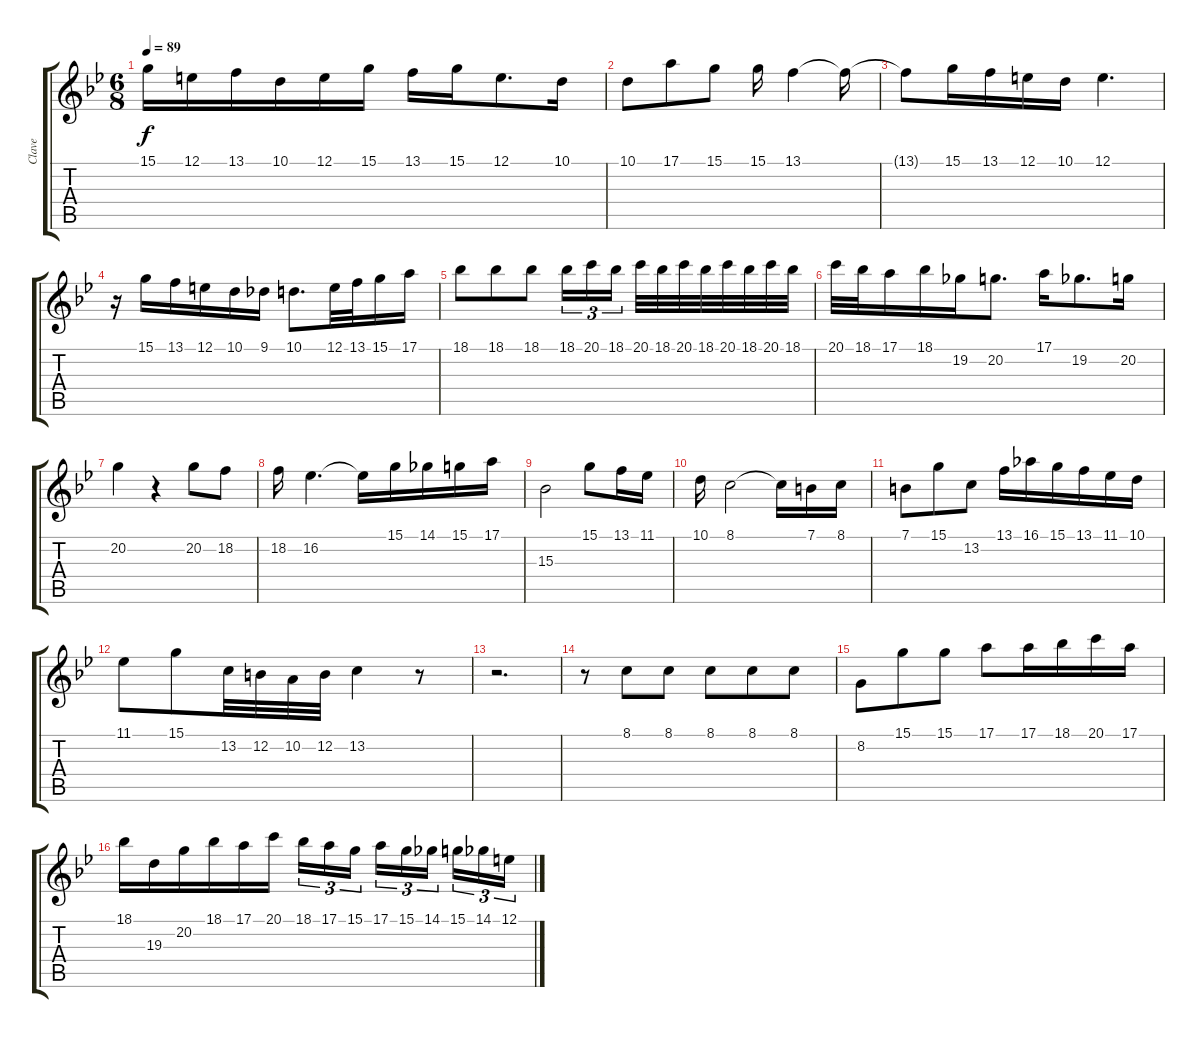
\track ("Clave" "Clave") {instrument harpsichord}
\staff {score tabs}
\tuning (E4 B3 G3 D3 A2 E2) {hide}
\ts (6 8)
\tempo 89
\clef g2
\ks gminor
15.1{t}.16{dy f} 12.1.16 13.1.16 10.1.16 12.1.16 15.1.16 13.1.16 15.1.16 12.1.8{d} 10.1.16 |
10.1.8 17.1.8 15.1.8 15.1.16 13.1.4 13.1{t}.16 |
13.1{t}.8 15.1.16 13.1.16 12.1.16 10.1.16 12.1.4{d} |
r.16 15.1.16 13.1.16 12.1.16 10.1.16 9.1.16 10.1.8{d} 12.1.32 13.1.32 15.1.16 17.1.16 |
18.1.8 18.1.8 18.1.8 18.1.16{tu (3 2)} 20.1.16{tu (3 2)} 18.1.16{tu (3 2) beam splitsecondary} 20.1.32 18.1.32 20.1.32 18.1.32 20.1.32 18.1.32 20.1.32 18.1.32 |
20.1.32 18.1.32 17.1.16 18.1.16 19.2.16 20.2.8{d} 17.1.16 19.2.8{d} 20.2.16 |
20.2.4 r.4 20.2.8 18.2.8 |
18.2.16 16.2.4{d} 16.2{t}.16 15.1.16 14.1.16 15.1.16 17.1.16 |
15.3.2 15.1.8 13.1.16 11.1.16 |
10.1.16 8.1.2 8.1{t}.16 7.1.16 8.1.16 |
7.1.8 15.1.8 13.2.8 13.1.16 16.1.16 15.1.16 13.1.16 11.1.16 10.1.16 |
11.1.8 15.1.8 13.2.32 12.2.32 10.2.32 12.2.32 13.2.4 r.8 |
r.2{d} |
r.8 8.1.8 8.1.8 8.1.8 8.1.8 8.1.8 |
8.2.8 15.1.8 15.1.8 17.1.8 17.1.16 18.1.16 20.1.16 17.1.16 |
18.1.16 19.3.16 20.2.16 18.1.16 17.1.16 20.1.16 18.1.16{tu (3 2)} 17.1.16{tu (3 2)} 15.1.16{tu (3 2) beam splitsecondary} 17.1.16{tu (3 2)} 15.1.16{tu (3 2)} 14.1.16{tu (3 2) beam splitsecondary} 15.1.16{tu (3 2)} 14.1.16{tu (3 2)} 12.1.16{tu (3 2)}
